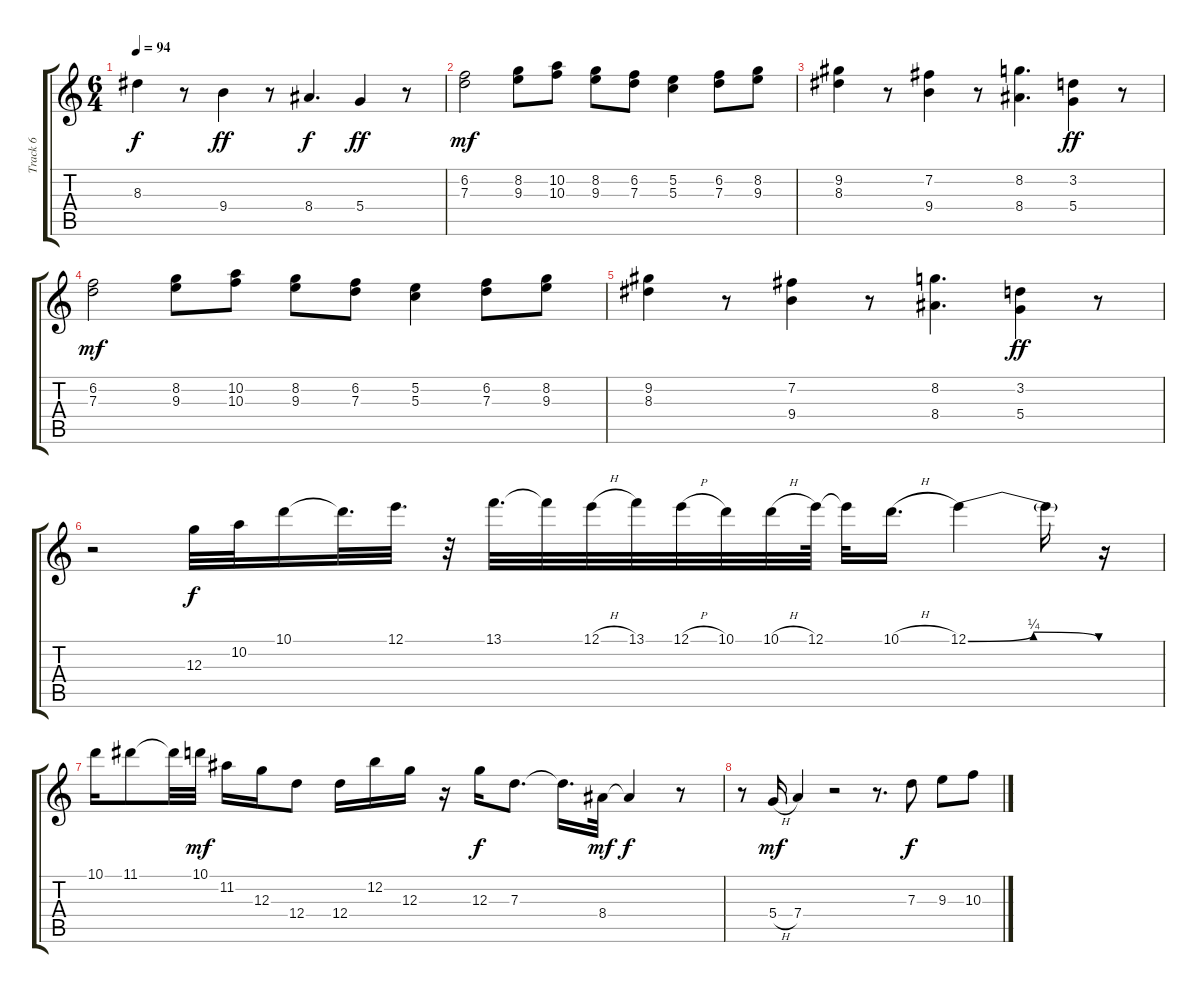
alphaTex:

\track ("Track 6" "Track 6") {instrument acousticguitarsteel}
\staff {score tabs}
\tuning (E4 B3 G3 D3 A2 E2) {hide}
\ts (6 4)
\tempo 94
\clef g2
\ks c
8.3.4{dy f} r.8 9.4.4{dy ff} r.8 8.4.4{d dy f} 5.4.4{dy ff} r.8 |
(6.2 7.3).2{dy mf} (8.2 9.3).8 (10.2 10.3).8 (8.2 9.3).8 (6.2 7.3).8 (5.2 5.3).4 (6.2 7.3).8 (8.2 9.3).8 |
(9.2 8.3).4 r.8 (7.2 9.4).4 r.8 (8.2 8.4).4{d} (3.2 5.4).4{dy ff} r.8 |
(6.2 7.3).2{dy mf} (8.2 9.3).8 (10.2 10.3).8 (8.2 9.3).8 (6.2 7.3).8 (5.2 5.3).4 (6.2 7.3).8 (8.2 9.3).8 |
(9.2 8.3).4 r.8 (7.2 9.4).4 r.8 (8.2 8.4).4{d} (3.2 5.4).4{dy ff} r.8 |
r.2 12.3.32{dy f} 10.2.32 10.1.16 10.1{t}.32{d} 12.1.32{d} r.32 13.1.32{d} 13.1{t}.32 12.1{h}.32 13.1.32 12.1{h}.32 10.1.32 10.1{h}.32 12.1.64 12.1{t}.32 10.1{h}.16{d} 12.1{be (bendrelease 0 0 45 1 45 1 60 0)}.4 12.1{t}.16 r.16 |
10.1.16 11.1.8 11.1{t}.32 10.1.32{dy mf} 11.2.16 12.3.16 12.4.8 12.4.16 12.2.16 12.3.16 r.16 12.3.16{dy f} 7.3.8{d} 7.3{t}.16{d} 8.4.32{dy mf} 8.4{t}.4{dy f} r.8 |
r.8 5.4{h}.16{dy mf} 7.4.4 r.2 r.8{d} 7.3.8{dy f} 9.3.8 10.3.8
